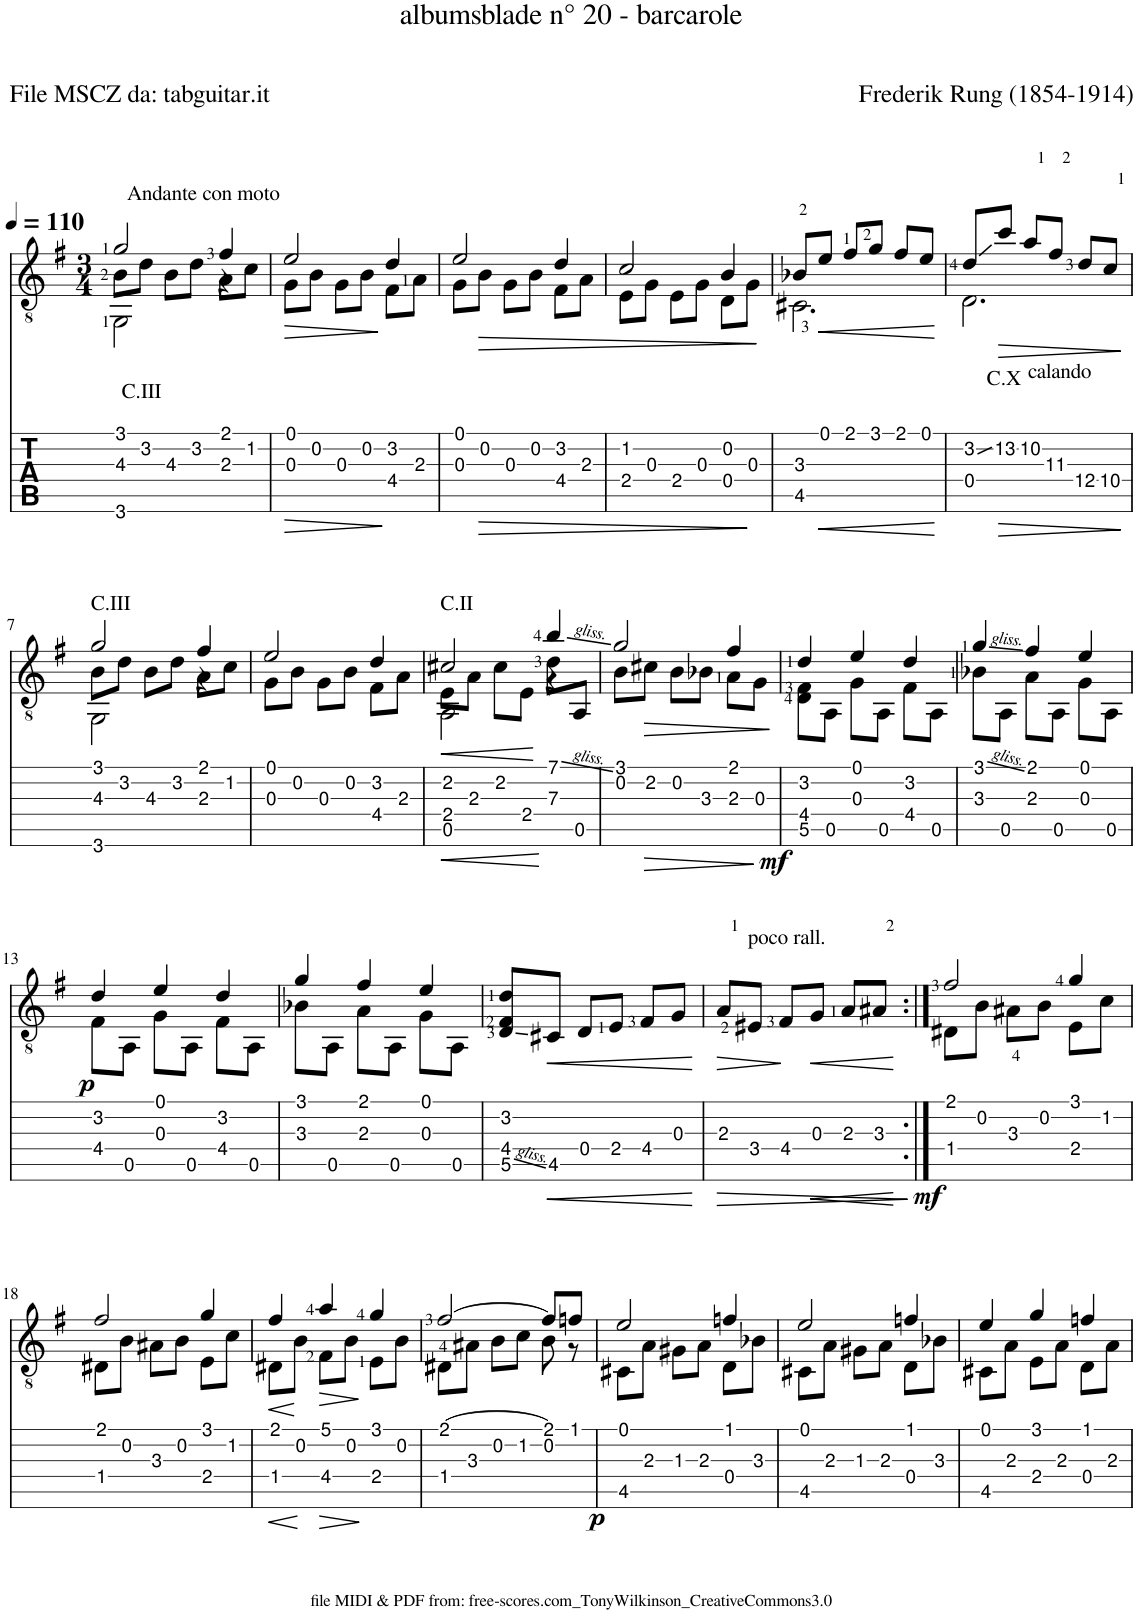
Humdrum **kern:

**kern	**kern	**dynam
*part1	*part1	*part1
*staff2	*staff1	*staff1/2
*I"Guitar	*	*
*I'Guit.	*	*
*stria6	*	*
*	*clefGv2	*
*k[f#]	*k[f#]	*
*M3/4	*M3/4	*
*MM110	*MM110	*
=1	=1	=1
*^	*^	*
*	*^	*	*^	*
!	!	!	!LO:TX:a:t=Andante con moto	!	!	!
!LO:TX:a:t=C.III	!	!	!	!	!	!
2g	8BL	2GG	2g/	8B\L	2GG\	.
.	8dJ	.	.	8d\J	.	.
.	8BL	.	.	8B\L	.	.
.	8dJ	.	.	8d\J	.	.
4f#	8AL	4r	4f#/	8A\L	4r	.
.	8cJ	.	.	8c\J	.	.
*	*v	*v	*	*	*	*
*	*	*	*v	*v	*
=2	=2	=2	=2	=2
!	!	!	!	!LO:HP:b
2e	8GL	2e/	8G\L	>
.	8BJ	.	8B\J	.
.	8GL	.	8G\L	.
.	8BJ	.	8B\J	.
4d	8F#L	4d/	8F#\L	.
.	8AJ	.	8A\J	.
*v	*v	*	*	*
*	*v	*v	*
.	.	]
=3	=3	=3
*^	*^	*
2e	8GL	2e/	8G\L	.
!	!	!	!	!LO:HP:b=2
!	!	!	!	!LO:HP:n=1:b
.	8BJ	.	8B\J	> >
.	8GL	.	8G\L	.
.	8BJ	.	8B\J	.
4d	8F#L	4d/	8F#\L	.
.	8AJ	.	8A\J	.
*v	*v	*	*	*
*	*v	*v	*
.	.	]
=4	=4	=4
*^	*^	*
2c	8EL	2c/	8E\L	.
.	8GJ	.	8G\J	.
.	8EL	.	8E\L	.
.	8GJ	.	8G\J	.
4B	8DL	4B/	8D\L	.
.	8GJ	.	8G\J	.
=5	=5	=5	=5	=5
8B-L	2.C#	8B-X/L	2.C#X\	.
!	!	!	!	!LO:HP:b=2
!	!	!	!	!LO:HP:n=1:b
8eJ	.	8e/J	.	< <
8f#L	.	8f#/L	.	.
8gJ	.	8g/J	.	.
8f#L	.	8f#/L	.	.
8eJ	.	8e/J	.	.
*v	*v	*	*	*
*	*v	*v	*
.	.	[ ]
=6	=6	=6
*^	*^	*
8dL	2.D	8d/L	2.D\	.
!LO:TX:a:t=C.X	!	!	!	!
!	!	!	!	!LO:HP:b=2
!	!	!	!	!LO:HP:n=1:b
8ccJ	.	8cc/J	.	> >
!LO:TX:a:t=calando	!	!	!	!
8aL	.	8a/L	.	.
8f#J	.	8f#/J	.	.
8dL	.	8d/L	.	.
8cJ	.	8c/J	.	.
*v	*v	*	*	*
*	*v	*v	*
.	.	] [
!!LO:LB:g=z
=7	=7	=7
*^	*^	*
*	*^	*	*^	*
!	!	!	!LO:TX:a:t=C.III	!	!	!
2g	8BL	2GG	2g/	8B\L	2GG\	.
.	8dJ	.	.	8d\J	.	.
.	8BL	.	.	8B\L	.	.
.	8dJ	.	.	8d\J	.	.
4f#	8AL	4r	4f#/	8A\L	4r	.
.	8cJ	.	.	8c\J	.	.
*	*v	*v	*	*	*	*
*	*	*	*v	*v	*
=8	=8	=8	=8	=8
2e	8GL	2e/	8G\L	.
.	8BJ	.	8B\J	.
.	8GL	.	8G\L	.
.	8BJ	.	8B\J	.
4d	8F#L	4d/	8F#\L	.
.	8AJ	.	8A\J	.
=9	=9	=9	=9	=9
!	!	!LO:TX:a:t=C.II	!	!
!	!	!	!	!LO:HP:b=2
*	*^	*	*	*
!	!	!	!	!	!LO:HP:n=1:b
*	*	*	*	*^	*
2c#	8EL	2AA	2c#X/	8E\L	2AA\	< <
.	8AJ	.	.	8A\J	.	.
.	8c#L	.	.	8c#\L	.	.
.	8EJ	.	.	8E\J	.	.
4b	8dL	4r	4b/	8d\L	4r	.
.	8AAJ	.	.	8AA/J	.	.
*v	*v	*v	*	*	*	*
*	*v	*v	*v	*
.	.	[ ]
=10	=10	=10
*^	*^	*
2g	8BL	2g/	8B\L	.
!	!	!	!	!LO:HP:b=2
!	!	!	!	!LO:HP:n=1:b
.	8c#J	.	8c#X\J	> >
.	8BL	.	8B\L	.
.	8B-J	.	8B-X\J	.
4f#	8AL	4f#/	8A\L	.
.	8GJ	.	8G\J	.
*v	*v	*	*	*
*	*v	*v	*
.	.	] [
=11	=11	=11
*^	*^	*
!	!	!	!	!LO:DY:b=2
4d	8D\ 8F#\L	4d/	8D\ 8F#\L	mf
.	8AAJ	.	8AA\J	.
4e	8GL	4e/	8G\L	.
.	8AAJ	.	8AA\J	.
4d	8F#L	4d/	8F#\L	.
.	8AAJ	.	8AA\J	.
=12	=12	=12	=12	=12
4g	8B-L	4g/	8B-X\L	.
.	8AAJ	.	8AA\J	.
4f#	8AL	4f#/	8A\L	.
.	8AAJ	.	8AA\J	.
4e	8GL	4e/	8G\L	.
.	8AAJ	.	8AA\J	.
!!LO:LB:g=z	!!
=13	=13	=13	=13	=13
!	!	!	!	!LO:DY:b
4d	8F#L	4d/	8F#\L	p
.	8AAJ	.	8AA\J	.
4e	8GL	4e/	8G\L	.
.	8AAJ	.	8AA\J	.
4d	8F#L	4d/	8F#\L	.
.	8AAJ	.	8AA\J	.
=14	=14	=14	=14	=14
4g	8B-XL	4g/	8B-X\L	.
.	8AAJ	.	8AA\J	.
4f#	8AL	4f#/	8A\L	.
.	8AAJ	.	8AA\J	.
4e	8GL	4e/	8G\L	.
.	8AAJ	.	8AA\J	.
*v	*v	*	*	*
*	*v	*v	*
=15	=15	=15
8D\ 8F#\ 8d\L	8D/ 8F#/ 8d/L	.
!	!	!LO:HP:b=2
!	!	!LO:HP:n=1:b
8C#J	8C#X/J	< <
8DL	8D/L	.
8EJ	8E/J	.
8F#L	8F#/L	.
8GJ	8G/J	.
.	.	[ ]
=16	=16	=16
!	!	!LO:HP:b=2
!	!	!LO:HP:n=1:b
8AL	8A/L	> >
!	!LO:TX:a:t=poco rall.	!
8E#J	8E#X/J	.
8F#L	8F#/L	.
!	!	!LO:HP:b
8GJ	8G/J	<
8AL	8A/L	.
8A#J	8A#X/J	.
.	.	] [ [
=17:|!	=17:|!	=17:|!
*^	*^	*
!	!	!	!	!LO:DY:b=2
2f#	8D#L	2f#/	8D#X\L	mf
.	8BJ	.	8B\J	.
.	8A#L	.	8A#X<\L	.
.	8BJ	.	8B\J	.
4g	8EL	4g/	8E\L	.
.	8cJ	.	8c\J	.
!!LO:LB:g=z	!!
=18	=18	=18	=18	=18
2f#	8D#XL	2f#/	8D#X\L	.
.	8BJ	.	8B\J	.
.	8A#XL	.	8A#X\L	.
.	8BJ	.	8B\J	.
4g	8EL	4g/	8E\L	.
.	8cJ	.	8c\J	.
=19	=19	=19	=19	=19
!	!	!	!	!LO:HP:b
4f#	8D#L	4f#/	8D#X\L	<
.	8BJ	.	8B\J	.
!	!	!	!	!LO:HP:b
4a	8F#L	4a/	8F#\L	>
.	8BJ	.	8B\J	.
4g	8EL	4g/	8E\L	.
.	8BJ	.	8B\J	.
*v	*v	*	*	*
*	*v	*v	*
.	.	[ ] ]
=20	=20	=20
*^	*^	*
[2f#	8D#L	[2f#/	8D#X\L	.
.	8A#J	.	8A#X\J	.
.	8BL	.	8B\L	.
.	8cJ	.	8c\J	.
8f#L]	8B	8f#/L]	8B\	.
8fJ	8r	8fn/J	8r	.
=21	=21	=21	=21	=21
!	!	!	!	!LO:DY:b=2
2e	8C#L	2e/	8C#X\L	p
.	8AJ	.	8A\J	.
.	8G#L	.	8G#X\L	.
.	8AJ	.	8A\J	.
4f	8DL	4fn/	8D\L	.
.	8B-J	.	8B-X\J	.
=22	=22	=22	=22	=22
2e	8C#L	2e/	8C#X\L	.
.	8AJ	.	8A\J	.
.	8G#L	.	8G#X\L	.
.	8AJ	.	8A\J	.
4f	8DL	4fn/	8D\L	.
.	8B-J	.	8B-X\J	.
=23	=23	=23	=23	=23
4e	8C#L	4e/	8C#X\L	.
.	8AJ	.	8A\J	.
4g	8EL	4g/	8E\L	.
.	8AJ	.	8A\J	.
4f	8DL	4fn/	8D\L	.
.	8AJ	.	8A\J	.
*v	*v	*	*	*
*	*v	*v	*
=	=	=
*-	*-	*-
